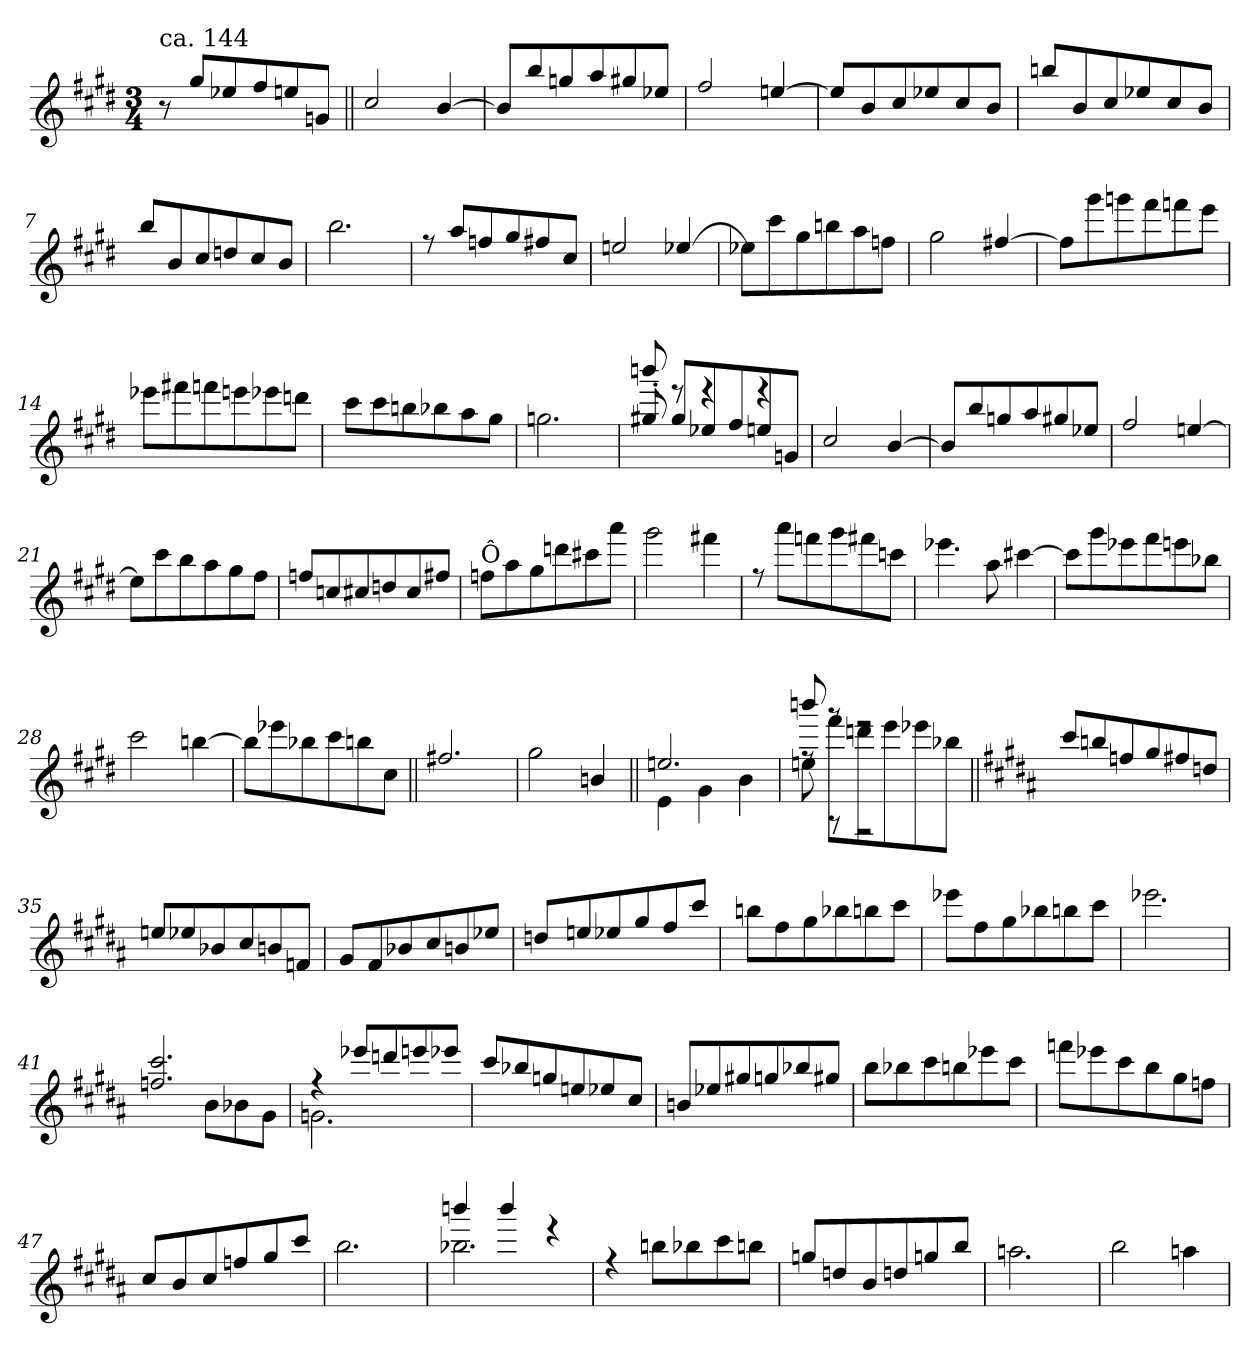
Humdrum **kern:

**kern
*part1
*staff1
*clefG2
*k[f#c#g#d#]
*E:
*M3/4
=1
!LO:TX:a:t=ca. 144
8r
8gg#/L
8ee-X/
8ff#/
8een/
8gn/J
=2||
*^
2cc#/	2.ryy
[>4b/	.
=3	=3
8bn/L]	2.ryy
8bb/	.
8ggn/	.
8aa/	.
8gg#X/	.
8ee-X/J	.
=4	=4
2ff#/	2.ryy
[>4een/	.
=5	=5
8ee/L]	4ryy
8b/	.
8cc#/	4ryy
8ee-X/	.
8cc#/	4ryy
8b/J	.
!!LO:LB:g=z	!!
=6	=6
8bbn/L	2.ryy
8b/	.
8cc#/	.
8ee-X/	.
8cc#/	.
8b/J	.
=7	=7
8bb/L	2.dn/yy
8b/	.
8cc#/	.
8ddn/	.
8cc#/	.
8b/J	.
=8	=8
2.bb\	2.e-X/yy
=9	=9
8ree	2.ryy
8aa/L	.
8ffn/	.
8gg#/	.
8ff#X/	.
8cc#/J	.
=10	=10
2een/	2.en/yy
[>4ee-X/	.
!!LO:LB:g=z	!!
=11	=11
8ee-X\L]	2.e-X/yy
8ccc#\	.
8gg#\	.
8bbn\	.
8aa\	.
8ffn\J	.
=12	=12
2gg#\	2.en/yy
[>4ff#X/	.
=13	=13
8ff#\L]	2.e-X/yy
8ggg#\	.
8gggn\	.
8fff#\	.
8fffn\	.
8eee\J	.
=14	=14
8eee-X\L	2.c#/yy
8fff#X\	.
8fffn\	.
8eeen\	.
8eee-X\	.
8dddn\J	.
=15	=15
8ccc#\L	2.e-X/yy
8ccc#\	.
8bbn\	.
8bb-X\	.
8aa\	.
8gg#\J	.
!!LO:LB:g=z	!!
=16	=16
2.ggn\	2.gn/yy
=17	=17
*	*^
8gg#X'</	8g#X/yy	8bbbn!/
8gg#/L	8ryy	8reee
8ee-X/	4ryy	4reee
8ff#/	.	.
8een/	4ryy	4reee
8gn/J	.	.
*	*v	*v
=18	=18
2cc#/	2.ryy
[>4b/	.
=19	=19
8bn/L]	2.ryy
8bb/	.
8ggn/	.
8aa/	.
8gg#X/	.
8ee-X/J	.
=20	=20
2ff#/	2.ryy
[>4een/	.
!!LO:LB:g=z	!!
=21	=21
8ee\L]	4ryy
8ccc#\	.
8bb\	4ryy
8aa\	.
8gg#\	4ryy
8ff#\J	.
=22	=22
8ffn/L	2.ryy
8ccn/	.
8cc#X/	.
8ddn/	.
8cc#/	.
8ff#X/J	.
=23	=23
!LO:TX:a:t=Ô	!
8ffn\L	2.ryy
8aa\	.
8gg#\	.
8dddn\	.
8ccc#X\	.
8aaa\J	.
=24	=24
2ggg#\	2.ryy
4fff#X\	.
=25	=25
8ree	2.ryy
8aaa\L	.
8fffn\	.
8ggg#\	.
8fff#X\	.
8cccn\J	.
!!LO:LB:g=z	!!
=26	=26
4.eee-X\	2.ryy
8aa\	.
[<4ccc#X\	.
=27	=27
8ccc#\L]	2.ryy
8ggg#\	.
8eee-X\	.
8fff#\	.
8eeen\	.
8bb-X\J	.
=28	=28
2ccc#\	2.ryy
[<4bbn\	.
=29	=29
8bb\L]	2.ryy
8eee-X\	.
8bb-X\	.
8ccc#\	.
8bbn\	.
8cc#\J	.
=30||	=30||
2.ff#X/	2.ryy
=31	=31
2gg#\	2.ryy
4bn/	.
!!LO:LB:g=z	!!
=32||	=32||
*	*^
2.een/	4e!\	2.ryy
.	4g#!\	.
.	4b!\	.
=33	=33	=33
*	*	*^
8ree	8een!\	8ryy	8bbbn!/
8fff#\L	8rA	8ryy	8rggg
8dddn\	2rG	4ryy	2rfff
8eee\	.	.	.
8eee-X\	.	4ryy	.
8bb-X\J	.	.	.
*v	*v	*v	*v
=34||
*k[f#c#g#d#a#]
*B:
*^
8ccc#/L	2.ee-X/yy
8bbn/	.
8ffn/	.
8gg#/	.
8ff#X/	.
8ddn/J	.
=35	=35
8een/L	2.cc#/yy
8ee-X/	.
8b-X/	.
8cc#/	.
8bn/	.
8fn/J	.
=36	=36
8g#/L	2.b/yy
8f#/	.
8b-X/	.
8cc#/	.
8bn/	.
8ee-X/J	.
!!LO:LB:g=z	!!
=37	=37
8ddn/L	2.cc#/yy
8een/	.
8ee-X/	.
8gg#/	.
8ff#/	.
8ccc#/J	.
=38	=38
8bbn\L	2.ee-X/yy
8ff#\	.
8gg#\	.
8bb-X\	.
8bbn\	.
8ccc#\J	.
=39	=39
8eee-X\L	2.b/yy
8ff#\	.
8gg#\	.
8bb-X\	.
8bbn\	.
8ccc#\J	.
=40	=40
2.eee-X\	2.ryy
=41	=41
*	*^
2.ffn/ 2.ccc#/	4.ryy	2.ryy
.	8b!\L	.
.	8b-X!\	.
.	8g#!\J	.
!!LO:LB:g=z	!!	!!
=42	=42	=42
4ree	2.gn!\	2.ryy
8eee-X/L	.	.
8dddn/	.	.
8eeen/	.	.
8eee-X/J	.	.
*	*v	*v
=43	=43
8ccc#/L	2.ryy
8bb-X/	.
8ggn/	.
8een/	.
8ee-X/	.
8cc#/J	.
=44	=44
8bn/L	2.ryy
8ee-X/	.
8gg#X/	.
8ggn/	.
8bb-X/	.
8gg#X/J	.
=45	=45
8bb\L	2.ryy
8bb-X\	.
8ccc#\	.
8bbn\	.
8eee-X\	.
8ccc#\J	.
=46	=46
8fffn\L	2.ryy
8eee-X\	.
8ccc#\	.
8bb\	.
8gg#\	.
8ffn\J	.
!!LO:PB:g=z	!!
=47	=47
8cc#/L	2.ryy
8b/	.
8cc#/	.
8ffn/	.
8gg#/	.
8ccc#/J	.
=48	=48
2.bb\	2.ryy
=49	=49
*	*^
2.bb-X\	4f#/yy	4bbbn!/
.	4b-X/yy 4cc#/yy 4ee/yy	4bbb!/
.	4ryy	4rddd
*	*v	*v
=50	=50
4ree	2.ryy
8bbn\L	.
8bb-X\	.
8ccc#\	.
8bbn\J	.
=51	=51
8ggn/L	2.ryy
8ddn/	.
8b/	.
8ddn/	.
8ggn/	.
8bb/J	.
=52	=52
2.aan\	2.ryy
!!LO:LB:g=z	!!
=53	=53
2bb\	2.ryy
4aan\	.
*v	*v
=
*-
